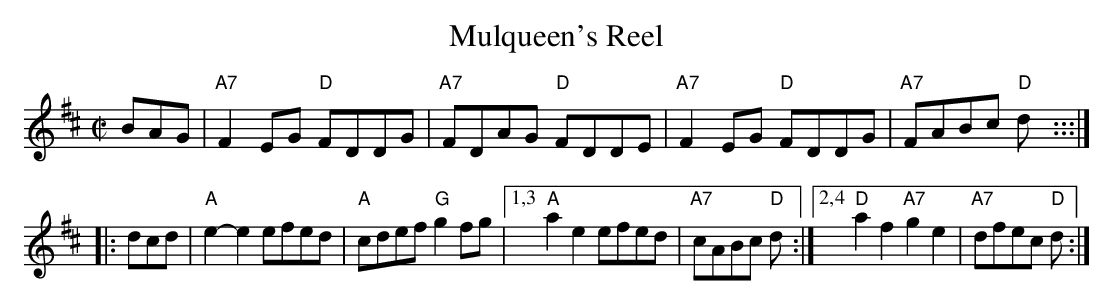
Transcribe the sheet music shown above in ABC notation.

X:1
T: Mulqueen's Reel
M: C|
L: 1/8
K: D
BAG |\
"A7"F2EG "D"FDDG | "A7"FDAG "D"FDDE | "A7"F2EG "D"FDDG | "A7"FABc "D"dy :::|
|: dcd |\
"A"e2-e2 efed | "A"cdef "G"g2fg |\
[1,3 "A"a2e2 efed | "A7"cABc "D"d :|\
[2,4 "D"a2f2 "A7"g2e2 | "A7"dfec "D"d :|
